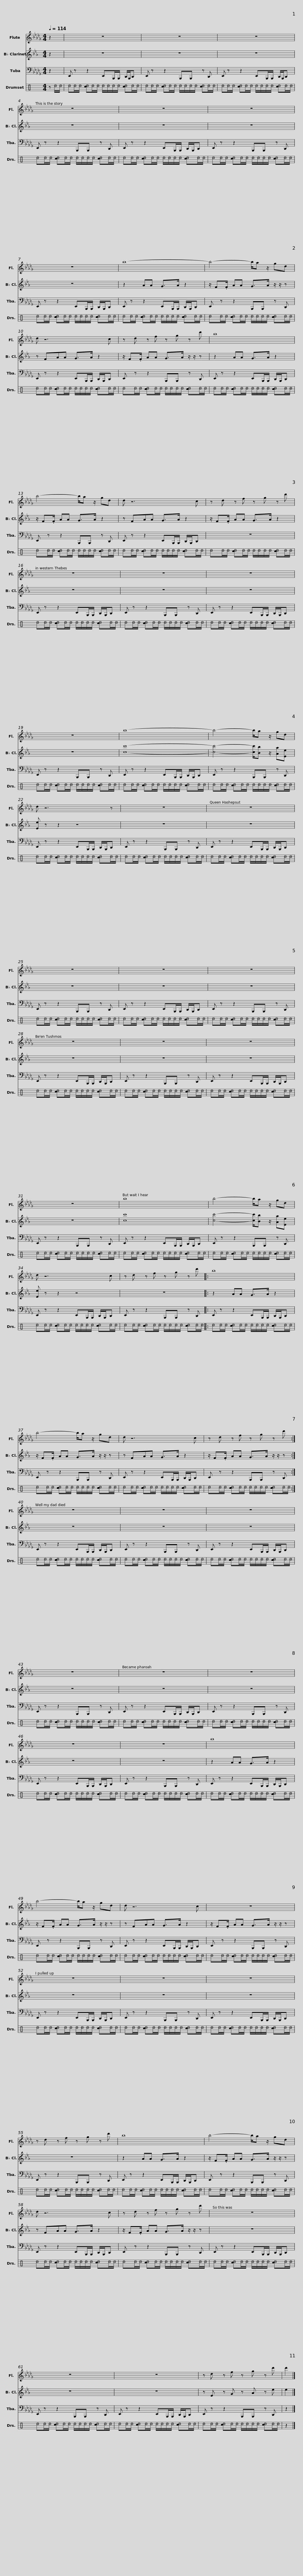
X:1
%%score 1 2 3 4
L:1/8
Q:1/4=114
M:4/4
I:linebreak $
K:Db
V:1 treble
V:2 treble transpose=-2
V:3 bass
V:4 perc
K:none
V:1
 z2 | z8 | z8 |$ z8 | z8 |$ %5
 z8 | z8 |$ z8 | b8- |$ b4- b/a z/ gd | %10
 d z6 c |$ z d z f z g z d' | b8 |$ b4- b/a z/ gd | d z6 c |$ %15
 z d z f z g z d' | z8 |$ z8 | z8 |$ z8 | %20
 b8- |$ b4- b/a z/ gd | d z6 z |$ z8 | z8 |$ %25
 z8 | z8 |$ z8 | z8 |$ z8 | %30
 z8 |$ z8 | b8 |$ b4- b/a z/ gd | d z6 c |$ %35
 z d z f z g z d' |: b8 |$ b4- b/a z/ gd | d z6 c |$ z d z f z g z d' :| %40
 z8 |$ z8 | z8 |$ z8 | z8 |$ %45
 z8 | z8 |$ z8 | b8 |$ b4- b/a z/ gd | %50
 d z6 c |$ z8 | z8 |$ z8 | z8 |$ %55
 z d z f z g z d' | b8 |$ b4- b/a z/ gd | d z6 c |$ z d z f z g z d' | %60
 z8 |$ z8 | z8 |$ z d z f z g z d' | d'2 |] %65
V:2
[K:Eb] z2 | z8 | z8 |$ z8 | z8 |$ %5
 z8 | z8 |$ z8 | z2 AA G>A z2 |$ z/ F.F/ AA G>A z/ z/ z | %10
 z FAA G>A z2 |$ z/ F.F/ AA G>A z/ z/ z | z2 AA G>A z2 |$ z/ F.F/ AA G>A z2 | z FAA G>A z2 |$ %15
 z/ F.F/ AA G>A z2 | z8 |$ z8 | z8 |$ z8 | %20
 [cc']8- |$ [cc']4- [cc']/[Bb] z/ [Aa][Ee] | [Ee] z z2 z4 |$ z8 | z8 |$ %25
 z8 | z8 |$ z8 | z8 |$ z8 | %30
 z8 |$ z8 | [cc']8 |$ [cc']4- [cc']/[Bb] z/ [Aa][Ee] | [Ee] z z2 z4 |$ %35
 z8 |: z2 AA G>A z2 |$ z/ F.F/ AA G>A z/ z/ z | z FAA G>A z2 |$ z/ F.F/ AA G>A z/ z/ z :| %40
 z8 |$ z8 | z8 |$ z8 | z8 |$ %45
 z8 | z8 |$ z8 | z2 AA G>A z2 |$ z/ F.F/ AA G>A z/ z/ z | %50
 z FAA G>A z2 |$ z/ F.F/ AA G>A z/ z/ z | z8 |$ z8 | z8 |$ %55
 z8 | z2 AA G>A z2 |$ z/ F.F/ AA G>A z/ z/ z | z FAA G>A z2 |$ z/ F.F/ AA G>A z/ z/ z | %60
 z8 |$ z8 | z8 |$ z E z G z A z e | e2 |] %65
V:3
 z2 | E,, z z2 E,,B,,,/B,,,/ D,,/B,,,/D,, | E,, z z2 B,,,B,,, z D,, |$ E,, z z2 E,,B,,,/B,,,/ D,,/B,,,/D,, | E,, z z2 B,,,B,,, z D,, |$ %5
 E,, z z2 E,,B,,,/B,,,/ D,,/B,,,/D,, | E,, z z2 B,,,B,,, z D,, |$ E,, z z2 E,,B,,,/B,,,/ D,,/B,,,/D,, | E,, z z2 E,,B,,,/B,,,/ D,,/B,,,/D,, |$ E,, z z2 B,,,B,,, z D,, | %10
 E,, z z2 E,,B,,,/B,,,/ D,,/B,,,/D,, |$ E,, z z2 B,,,B,,, z D,, | E,, z z2 E,,B,,,/B,,,/ D,,/B,,,/D,, |$ E,, z z2 B,,,B,,, z D,, | E,, z z2 E,,B,,,/B,,,/ D,,/B,,,/D,, |$ %15
 z8 | E,, z z2 E,,B,,,/B,,,/ D,,/B,,,/D,, |$ E,, z z2 B,,,B,,, z D,, | E,, z z2 E,,B,,,/B,,,/ D,,/B,,,/D,, |$ E,, z z2 B,,,B,,, z D,, | %20
 E,, z z2 E,,B,,,/B,,,/ D,,/B,,,/D,, |$ E,, z z2 B,,,B,,, z D,, | E,, z z2 E,,B,,,/B,,,/ D,,/B,,,/D,, |$ E,, z z2 B,,,B,,, z D,, | E,, z z2 E,,B,,,/B,,,/ D,,/B,,,/D,, |$ %25
 E,, z z2 B,,,B,,, z D,, | E,, z z2 E,,B,,,/B,,,/ D,,/B,,,/D,, |$ E,, z z2 B,,,B,,, z D,, | E,, z z2 E,,B,,,/B,,,/ D,,/B,,,/D,, |$ E,, z z2 B,,,B,,, z D,, | %30
 E,, z z2 E,,B,,,/B,,,/ D,,/B,,,/D,, |$ E,, z z2 B,,,B,,, z D,, | E,, z z2 E,,B,,,/B,,,/ D,,/B,,,/D,, |$ E,, z z2 B,,,B,,, z D,, | E,, z z2 E,,B,,,/B,,,/ D,,/B,,,/D,, |$ %35
 E,, z z2 B,,,B,,, z D,, |: E,, z z2 E,,B,,,/B,,,/ D,,/B,,,/D,, |$ E,, z z2 B,,,B,,, z D,, | E,, z z2 E,,B,,,/B,,,/ D,,/B,,,/D,, |$ E,, z z2 B,,,B,,, z D,, :| %40
 E,, z z2 E,,B,,,/B,,,/ D,,/B,,,/D,, |$ E,, z z2 B,,,B,,, z D,, | E,, z z2 E,,B,,,/B,,,/ D,,/B,,,/D,, |$ E,, z z2 B,,,B,,, z D,, | E,, z z2 E,,B,,,/B,,,/ D,,/B,,,/D,, |$ %45
 E,, z z2 B,,,B,,, z D,, | E,, z z2 E,,B,,,/B,,,/ D,,/B,,,/D,, |$ E,, z z2 B,,,B,,, z D,, | E,, z z2 E,,B,,,/B,,,/ D,,/B,,,/D,, |$ E,, z z2 B,,,B,,, z D,, | %50
 E,, z z2 E,,B,,,/B,,,/ D,,/B,,,/D,, |$ E,, z z2 B,,,B,,, z D,, | E,, z z2 E,,B,,,/B,,,/ D,,/B,,,/D,, |$ E,, z z2 B,,,B,,, z D,, | E,, z z2 E,,B,,,/B,,,/ D,,/B,,,/D,, |$ %55
 E,, z z2 B,,,B,,, z D,, | E,, z z2 E,,B,,,/B,,,/ D,,/B,,,/D,, |$ E,, z z2 B,,,B,,, z D,, | E,, z z2 E,,B,,,/B,,,/ D,,/B,,,/D,, |$ E,, z z2 B,,,B,,, z D,, | %60
 E,, z z2 E,,B,,,/B,,,/ D,,/B,,,/D,, |$ E,, z z2 B,,,B,,, z D,, | E,, z z2 E,,B,,,/B,,,/ D,,/B,,,/D,, |$ E,, z z2 B,,,B,,, z D,, | z2 |] %65
V:4
[K:C] z _d/_d/ | _d_d/_d/ [c_d]_d/_d/ _d/_d/_d/_d/ [c_d]_d/_d/ | _d_d/_d/ [c_d]_d/_d/ _d/_d/_d/_d/ [c_d]_d/_d/ |$ _d_d/_d/ [c_d]_d/_d/ _d/_d/_d/_d/ [c_d]_d/_d/ | _d_d/_d/ [c_d]_d/_d/ _d/_d/_d/_d/ [c_d]_d/_d/ |$ %5
 _d_d/_d/ [c_d]_d/_d/ _d/_d/_d/_d/ [c_d]_d/_d/ | _d_d/_d/ [c_d]_d/_d/ _d/_d/_d/_d/ [c_d]_d/_d/ |$ _d_d/_d/ [c_d]_d/_d/ _d/_d/_d/_d/ [c_d]_d/_d/ | _d_d/_d/ [c_d]_d/_d/ _d/_d/_d/_d/ [c_d]_d/_d/ |$ _d_d/_d/ [c_d]_d/_d/ _d/_d/_d/_d/ [c_d]_d/_d/ | %10
 _d_d/_d/ [c_d]_d/_d/ _d/_d/_d/_d/ [c_d]_d/_d/ |$ _d_d/_d/ [c_d]_d/_d/ _d/_d/_d/_d/ [c_d]_d/_d/ | _d_d/_d/ [c_d]_d/_d/ _d/_d/_d/_d/ [c_d]_d/_d/ |$ _d_d/_d/ [c_d]_d/_d/ _d/_d/_d/_d/ [c_d]_d/_d/ | _d_d/_d/ [c_d]_d/_d/ _d/_d/_d/_d/ [c_d]_d/_d/ |$ %15
 _d_d/_d/ [c_d]_d/_d/ _d/_d/_d/_d/ [c_d]_d/_d/ | _d_d/_d/ [c_d]_d/_d/ _d/_d/_d/_d/ [c_d]_d/_d/ |$ _d_d/_d/ [c_d]_d/_d/ _d/_d/_d/_d/ [c_d]_d/_d/ | _d_d/_d/ [c_d]_d/_d/ _d/_d/_d/_d/ [c_d]_d/_d/ |$ _d_d/_d/ [c_d]_d/_d/ _d/_d/_d/_d/ [c_d]_d/_d/ | %20
 _d_d/_d/ [c_d]_d/_d/ _d/_d/_d/_d/ [c_d]_d/_d/ |$ _d_d/_d/ [c_d]_d/_d/ _d/_d/_d/_d/ [c_d]_d/_d/ | _d_d/_d/ [c_d]_d/_d/ _d/_d/_d/_d/ [c_d]_d/_d/ |$ _d_d/_d/ [c_d]_d/_d/ _d/_d/_d/_d/ [c_d]_d/_d/ | _d_d/_d/ [c_d]_d/_d/ _d/_d/_d/_d/ [c_d]_d/_d/ |$ %25
 _d_d/_d/ [c_d]_d/_d/ _d/_d/_d/_d/ [c_d]_d/_d/ | _d_d/_d/ [c_d]_d/_d/ _d/_d/_d/_d/ [c_d]_d/_d/ |$ _d_d/_d/ [c_d]_d/_d/ _d/_d/_d/_d/ [c_d]_d/_d/ | _d_d/_d/ [c_d]_d/_d/ _d/_d/_d/_d/ [c_d]_d/_d/ |$ _d_d/_d/ [c_d]_d/_d/ _d/_d/_d/_d/ [c_d]_d/_d/ | %30
 _d_d/_d/ [c_d]_d/_d/ _d/_d/_d/_d/ [c_d]_d/_d/ |$ _d_d/_d/ [c_d]_d/_d/ _d/_d/_d/_d/ [c_d]_d/_d/ | _d_d/_d/ [c_d]_d/_d/ _d/_d/_d/_d/ [c_d]_d/_d/ |$ _d_d/_d/ [c_d]_d/_d/ _d/_d/_d/_d/ [c_d]_d/_d/ | _d_d/_d/ [c_d]_d/_d/ _d/_d/_d/_d/ [c_d]_d/_d/ |$ %35
 _d_d/_d/ [c_d]_d/_d/ _d/_d/_d/_d/ [c_d]_d/_d/ |: _d_d/_d/ [c_d]_d/_d/ _d/_d/_d/_d/ [c_d]_d/_d/ |$ _d_d/_d/ [c_d]_d/_d/ _d/_d/_d/_d/ [c_d]_d/_d/ | _d_d/_d/ [c_d]_d/_d/ _d/_d/_d/_d/ [c_d]_d/_d/ |$ _d_d/_d/ [c_d]_d/_d/ _d/_d/_d/_d/ [c_d]_d/_d/ :| %40
 _d_d/_d/ [c_d]_d/_d/ _d/_d/_d/_d/ [c_d]_d/_d/ |$ _d_d/_d/ [c_d]_d/_d/ _d/_d/_d/_d/ [c_d]_d/_d/ | _d_d/_d/ [c_d]_d/_d/ _d/_d/_d/_d/ [c_d]_d/_d/ |$ _d_d/_d/ [c_d]_d/_d/ _d/_d/_d/_d/ [c_d]_d/_d/ | _d_d/_d/ [c_d]_d/_d/ _d/_d/_d/_d/ [c_d]_d/_d/ |$ %45
 _d_d/_d/ [c_d]_d/_d/ _d/_d/_d/_d/ [c_d]_d/_d/ | _d_d/_d/ [c_d]_d/_d/ _d/_d/_d/_d/ [c_d]_d/_d/ |$ _d_d/_d/ [c_d]_d/_d/ _d/_d/_d/_d/ [c_d]_d/_d/ | _d_d/_d/ [c_d]_d/_d/ _d/_d/_d/_d/ [c_d]_d/_d/ |$ _d_d/_d/ [c_d]_d/_d/ _d/_d/_d/_d/ [c_d]_d/_d/ | %50
 _d_d/_d/ [c_d]_d/_d/ _d/_d/_d/_d/ [c_d]_d/_d/ |$ _d_d/_d/ [c_d]_d/_d/ _d/_d/_d/_d/ [c_d]_d/_d/ | _d_d/_d/ [c_d]_d/_d/ _d/_d/_d/_d/ [c_d]_d/_d/ |$ _d_d/_d/ [c_d]_d/_d/ _d/_d/_d/_d/ [c_d]_d/_d/ | _d_d/_d/ [c_d]_d/_d/ _d/_d/_d/_d/ [c_d]_d/_d/ |$ %55
 _d_d/_d/ [c_d]_d/_d/ _d/_d/_d/_d/ [c_d]_d/_d/ | _d_d/_d/ [c_d]_d/_d/ _d/_d/_d/_d/ [c_d]_d/_d/ |$ _d_d/_d/ [c_d]_d/_d/ _d/_d/_d/_d/ [c_d]_d/_d/ | _d_d/_d/ [c_d]_d/_d/ _d/_d/_d/_d/ [c_d]_d/_d/ |$ _d_d/_d/ [c_d]_d/_d/ _d/_d/_d/_d/ [c_d]_d/_d/ | %60
 _d_d/_d/ [c_d]_d/_d/ _d/_d/_d/_d/ [c_d]_d/_d/ |$ _d_d/_d/ [c_d]_d/_d/ _d/_d/_d/_d/ [c_d]_d/_d/ | _d_d/_d/ [c_d]_d/_d/ _d/_d/_d/_d/ [c_d]_d/_d/ |$ _d_d/_d/ [c_d]_d/_d/ _d/_d/_d/_d/ [c_d]_d/_d/ | z2 |] %65
